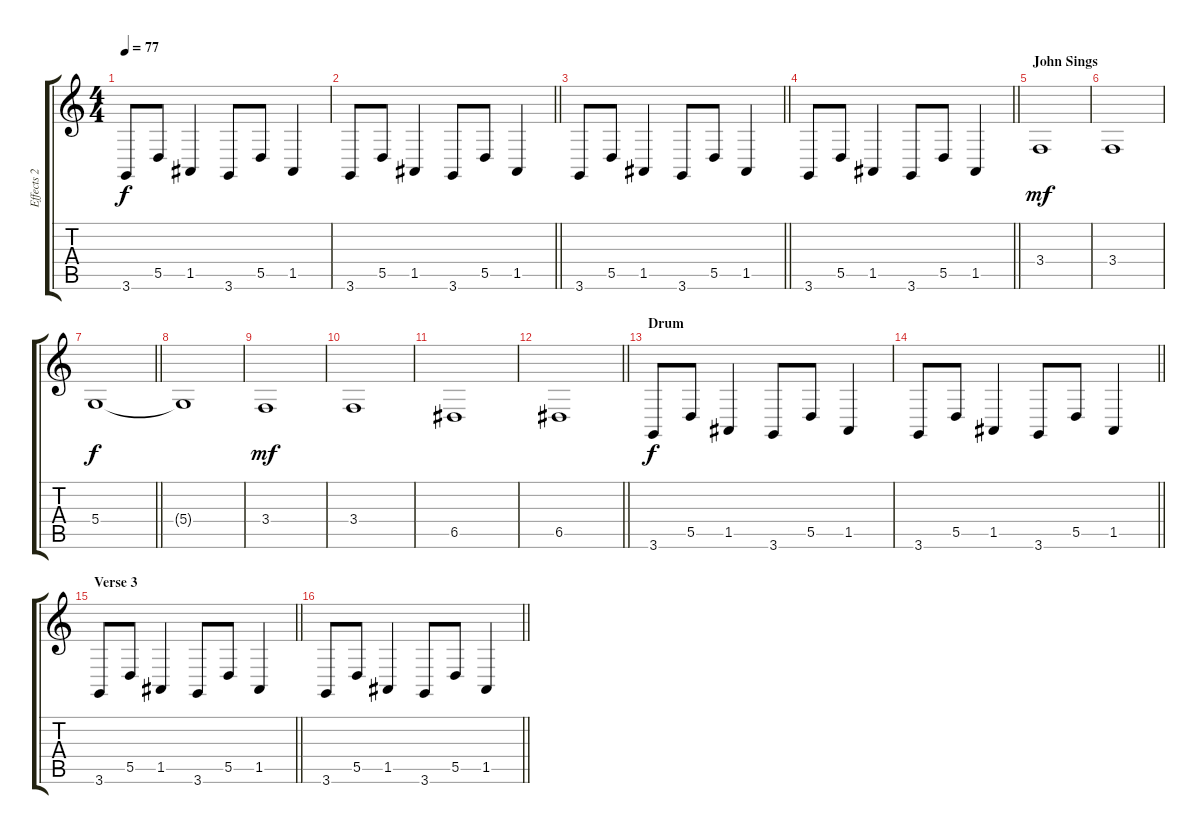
\track ("Effects 2 " "Effects 2 ") {instrument stringensemble1}
\staff {score tabs}
\tuning (E4 B3 G3 D3 A2 E2) {hide}
\ts (4 4)
\tempo 77
\clef g2
\ks c
3.6.8{dy f} 5.5.8 1.5.4 3.6.8 5.5.8 1.5.4 |
\barLineRight lightlight
3.6.8 5.5.8 1.5.4 3.6.8 5.5.8 1.5.4 |
\barLineRight lightlight
3.6.8 5.5.8 1.5.4 3.6.8 5.5.8 1.5.4 |
\barLineRight lightlight
3.6.8 5.5.8 1.5.4 3.6.8 5.5.8 1.5.4 |
\section ("" "John Sings")
3.4.1{dy mf} |
3.4.1 |
\barLineRight lightlight
5.4.1{dy f} |
5.4{t}.1 |
3.4.1{dy mf} |
3.4.1 |
6.5.1 |
\barLineRight lightlight
6.5.1 |
\section ("" "Drum")
3.6.8{dy f} 5.5.8 1.5.4 3.6.8 5.5.8 1.5.4 |
\barLineRight lightlight
3.6.8 5.5.8 1.5.4 3.6.8 5.5.8 1.5.4 |
\section ("" "Verse 3")
\barLineRight lightlight
3.6.8 5.5.8 1.5.4 3.6.8 5.5.8 1.5.4 |
\barLineRight lightlight
3.6.8 5.5.8 1.5.4 3.6.8 5.5.8 1.5.4
